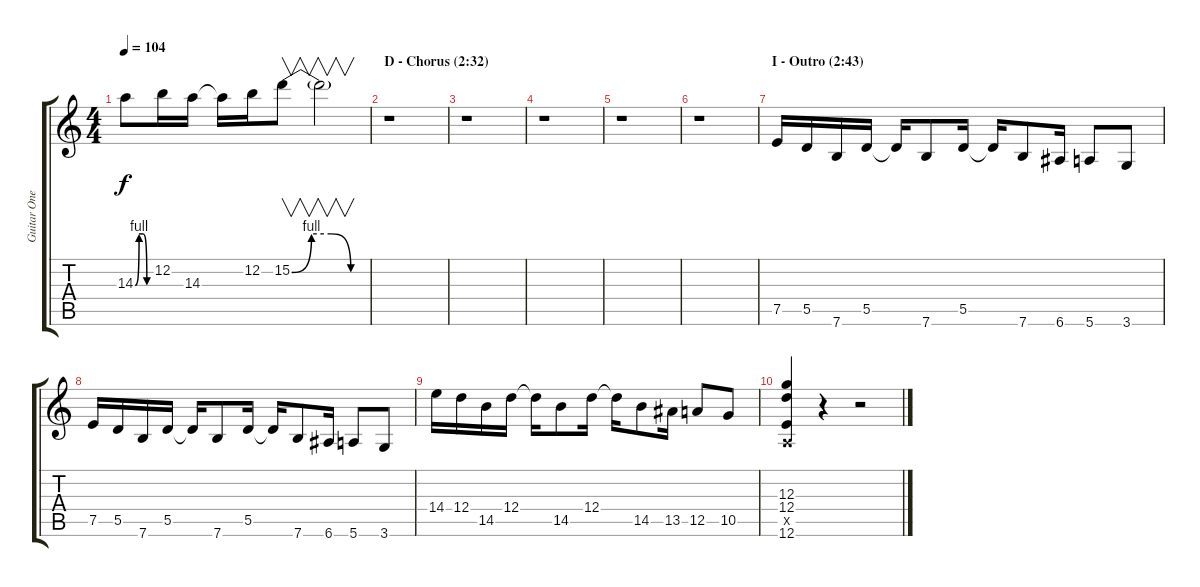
\track ("Guitar One" "Guitar One") {instrument distortionguitar}
\staff {score tabs}
\tuning (E4 B3 G3 D3 A2 E2) {hide}
\ts (4 4)
\tempo 104
\clef g2
\ks c
14.3{be (custom 0 0 15 4 30 4 45 0 60 0)}.8{dy f} 12.2.16 14.3.16 14.3{t}.16 12.2.16 15.2{be (custom 0 0 15 4 30 4 45 0 60 0)}.8{v} 15.2{t}.2{v} |
\section ("" "D - Chorus (2:32)")
r.1 |
r.1 |
r.1 |
r.1 |
r.1 |
\section ("" "I - Outro (2:43)")
7.5.16 5.5.16 7.6.16 5.5.16 5.5{t}.16 7.6.8 5.5.16 5.5{t}.16 7.6.8 6.6.16 5.6.8 3.6.8 |
7.5.16 5.5.16 7.6.16 5.5.16 5.5{t}.16 7.6.8 5.5.16 5.5{t}.16 7.6.8 6.6.16 5.6.8 3.6.8 |
14.4.16 12.4.16 14.5.16 12.4.16 12.4{t}.16 14.5.8 12.4.16 12.4{t}.16 14.5.8 13.5.16 12.5.8 10.5.8 |
(12.3 12.4 0.5{x} 12.6).4 r.4 r.2
